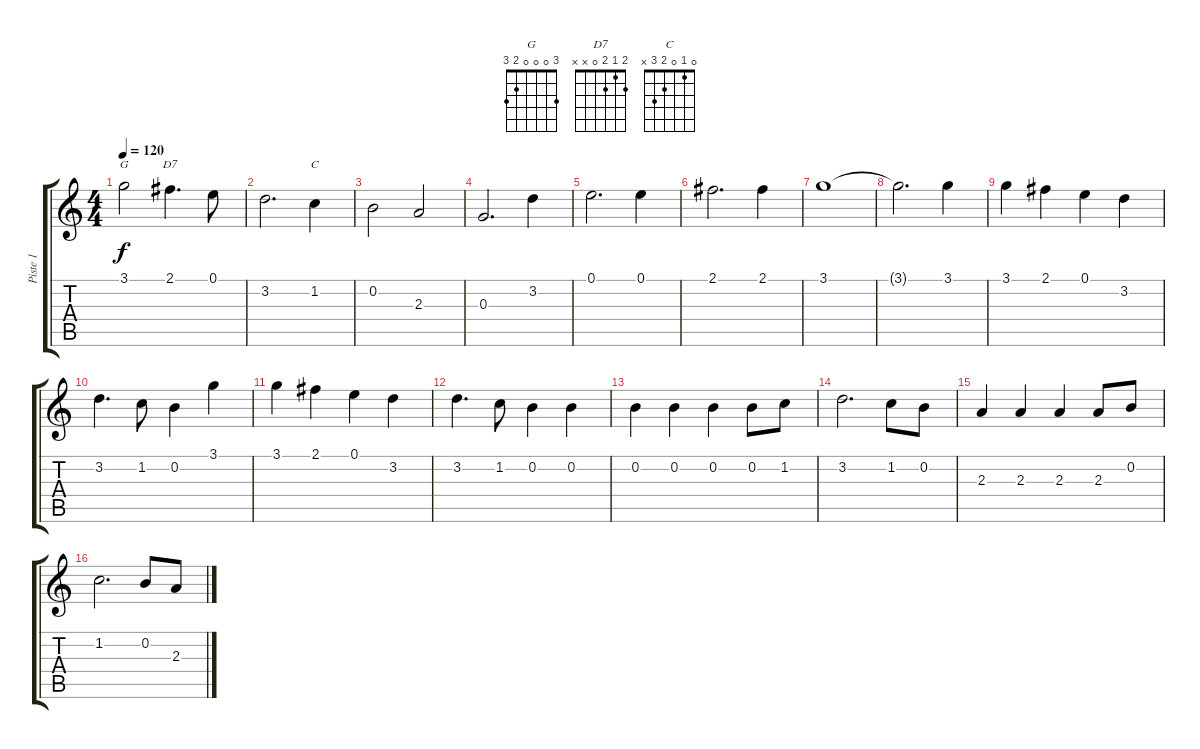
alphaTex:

\track ("Piste 1" "Piste 1") {instrument acousticguitarsteel}
\staff {score tabs}
\tuning (E4 B3 G3 D3 A2 E2) {hide}
\chord ("G" 3 0 0 0 2 3)
\chord ("D7" 2 1 2 0 x x)
\chord ("C" 0 1 0 2 3 x)
\ts (4 4)
\tempo 120
\clef g2
\ks c
3.1.2{ch "G" dy f instrument acousticguitarsteel} 2.1.4{d ch "D7"} 0.1.8 |
3.2.2{d} 1.2.4{ch "C"} |
0.2.2 2.3.2 |
0.3.2{d} 3.2.4 |
0.1.2{d} 0.1.4 |
2.1.2{d} 2.1.4 |
3.1.1 |
3.1{t}.2{d} 3.1.4 |
3.1.4 2.1.4 0.1.4 3.2.4 |
3.2.4{d} 1.2.8 0.2.4 3.1.4 |
3.1.4 2.1.4 0.1.4 3.2.4 |
3.2.4{d} 1.2.8 0.2.4 0.2.4 |
0.2.4 0.2.4 0.2.4 0.2.8 1.2.8 |
3.2.2{d} 1.2.8 0.2.8 |
2.3.4 2.3.4 2.3.4 2.3.8 0.2.8 |
1.2.2{d} 0.2.8 2.3.8
